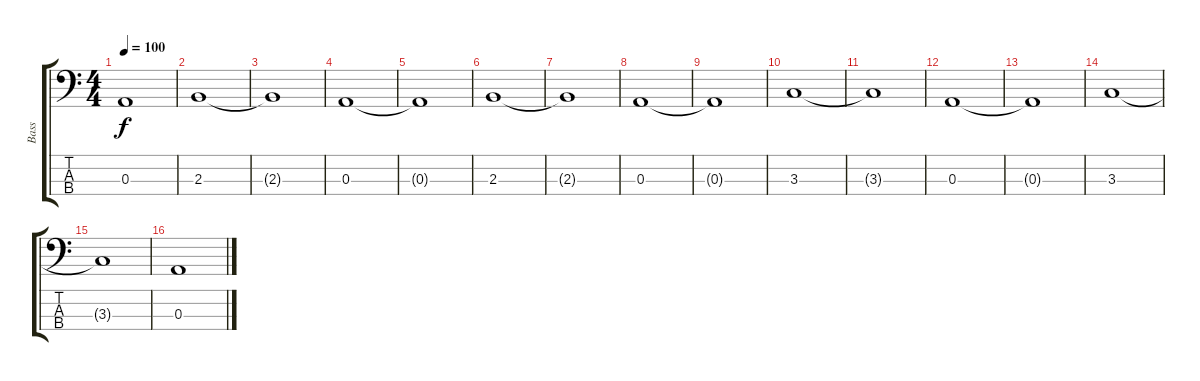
\track ("Bass" "Bass") {instrument electricbassfinger}
\staff {score tabs}
\tuning (G2 D2 A1 D1) {hide}
\ts (4 4)
\tempo 100
\clef f4
\ks c
0.3{t}.1{dy f} |
2.3.1 |
2.3{t}.1 |
0.3.1 |
0.3{t}.1 |
2.3.1 |
2.3{t}.1 |
0.3.1 |
0.3{t}.1 |
3.3.1 |
3.3{t}.1 |
0.3.1 |
0.3{t}.1 |
3.3.1 |
3.3{t}.1 |
0.3.1
